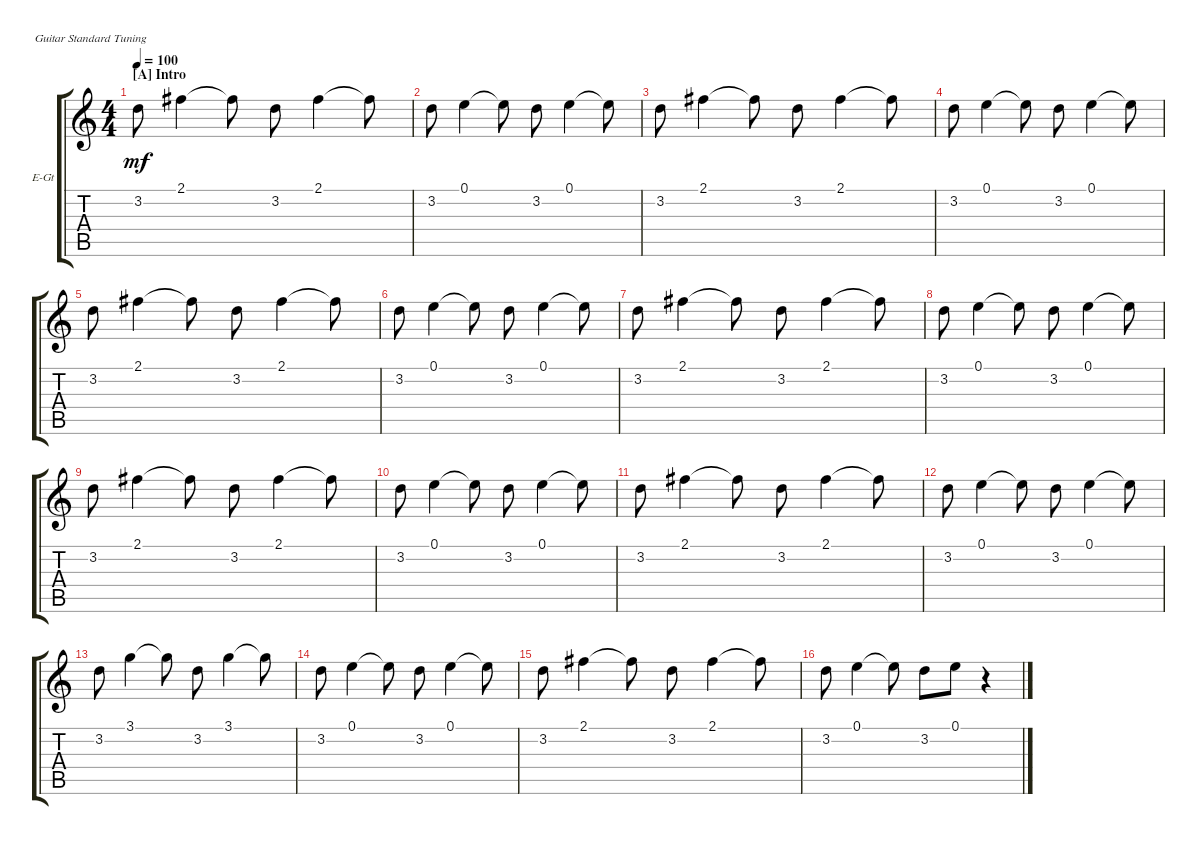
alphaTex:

\defaultSystemsLayout 4
\bracketExtendMode groupsimilarinstruments
\firstSystemTrackNameOrientation horizontal
\otherSystemsTrackNameOrientation horizontal
\track ("Electric Guitar" "E-Gt") {instrument electricguitarclean}
\staff {score tabs}
\tuning (E4 B3 G3 D3 A2 E2)
\ts (4 4)
\section ("A" "Intro")
\tempo 100
\clef g2
\ks c
3.2.8{dy mf instrument electricguitarclean} 2.1.4 2.1{t}.8 3.2.8 2.1.4 2.1{t}.8 |
3.2.8 0.1.4 0.1{t}.8 3.2.8 0.1.4 0.1{t}.8 |
3.2.8 2.1.4 2.1{t}.8 3.2.8 2.1.4 2.1{t}.8 |
3.2.8 0.1.4 0.1{t}.8 3.2.8 0.1.4 0.1{t}.8 |
3.2.8 2.1.4 2.1{t}.8 3.2.8 2.1.4 2.1{t}.8 |
3.2.8 0.1.4 0.1{t}.8 3.2.8 0.1.4 0.1{t}.8 |
3.2.8 2.1.4 2.1{t}.8 3.2.8 2.1.4 2.1{t}.8 |
3.2.8 0.1.4 0.1{t}.8 3.2.8 0.1.4 0.1{t}.8 |
3.2.8 2.1.4 2.1{t}.8 3.2.8 2.1.4 2.1{t}.8 |
3.2.8 0.1.4 0.1{t}.8 3.2.8 0.1.4 0.1{t}.8 |
3.2.8 2.1.4 2.1{t}.8 3.2.8 2.1.4 2.1{t}.8 |
3.2.8 0.1.4 0.1{t}.8 3.2.8 0.1.4 0.1{t}.8 |
3.2.8 3.1.4 3.1{t}.8 3.2.8 3.1.4 3.1{t}.8 |
3.2.8 0.1.4 0.1{t}.8 3.2.8 0.1.4 0.1{t}.8 |
3.2.8 2.1.4 2.1{t}.8 3.2.8 2.1.4 2.1{t}.8 |
3.2.8 0.1.4 0.1{t}.8 3.2.8 0.1.8 r.4
